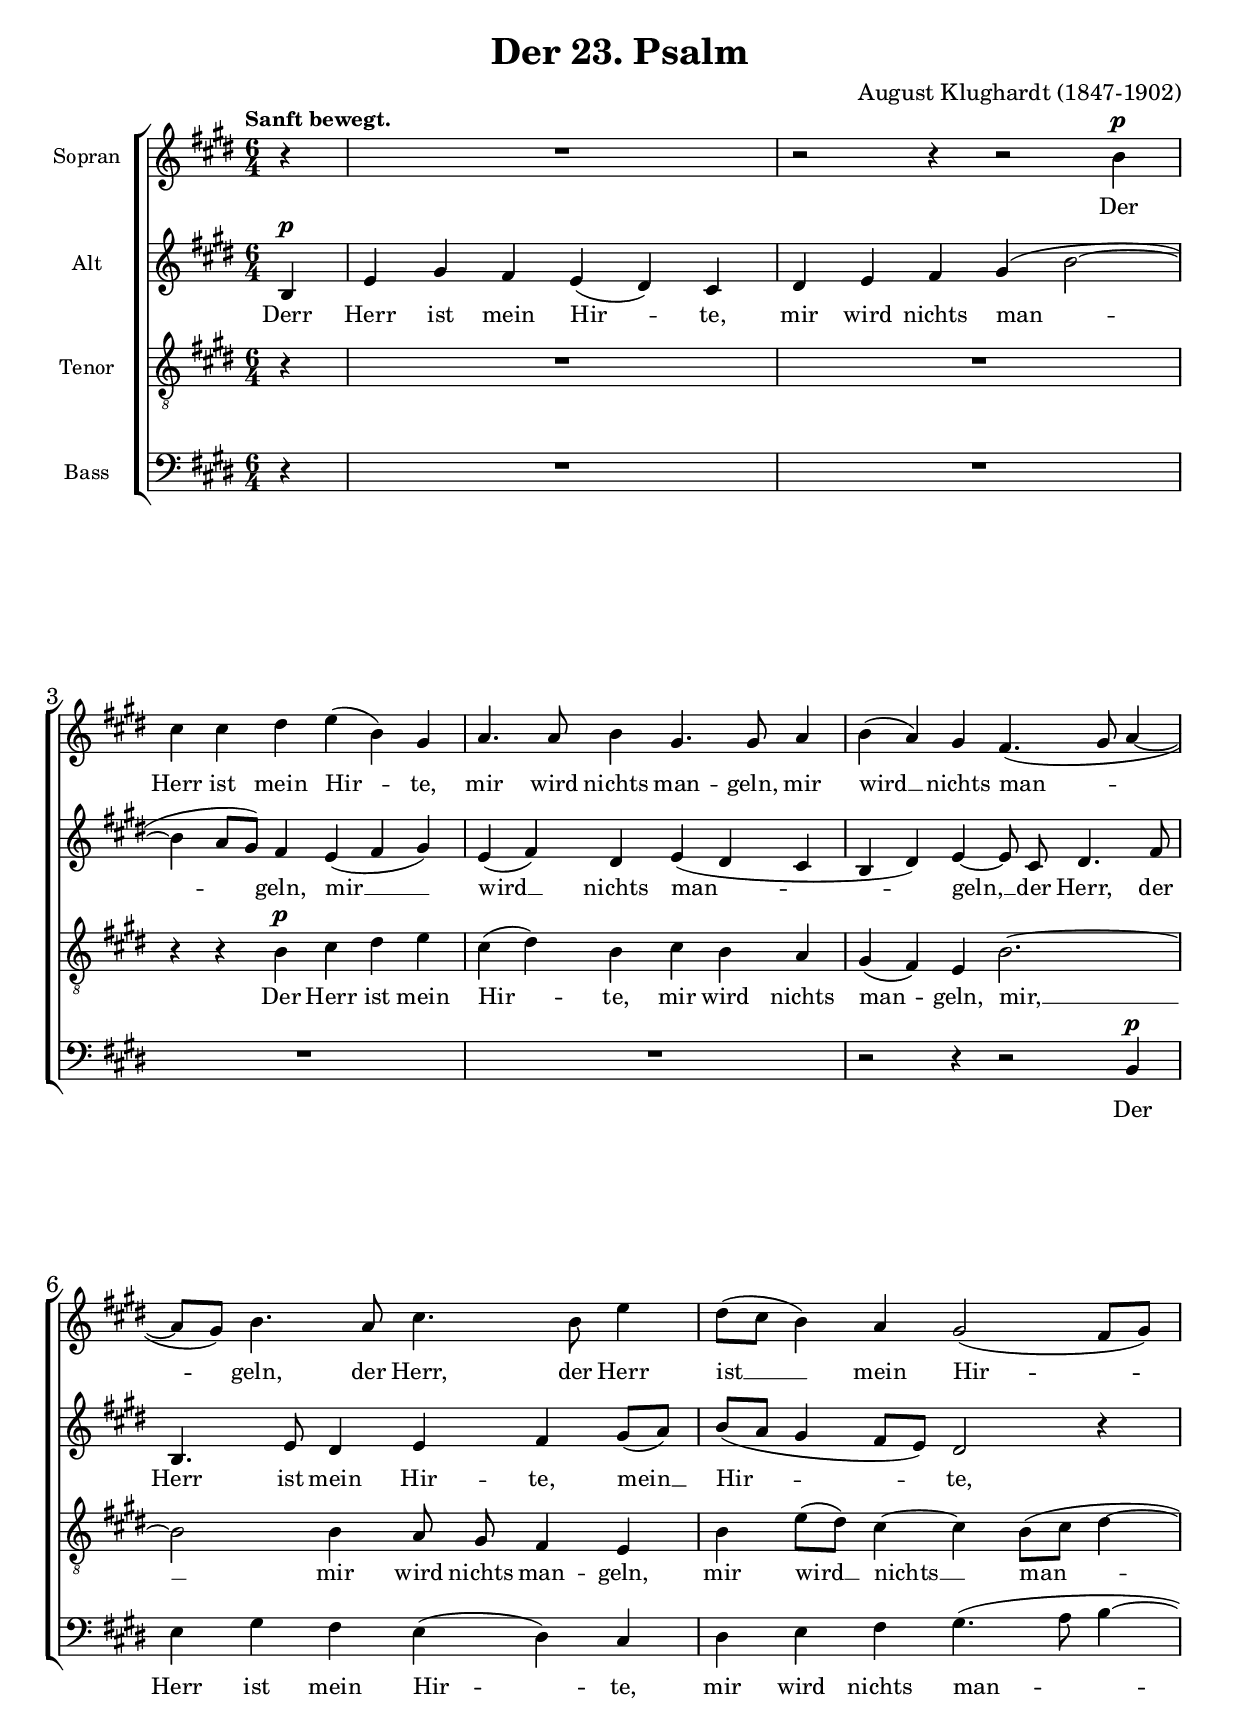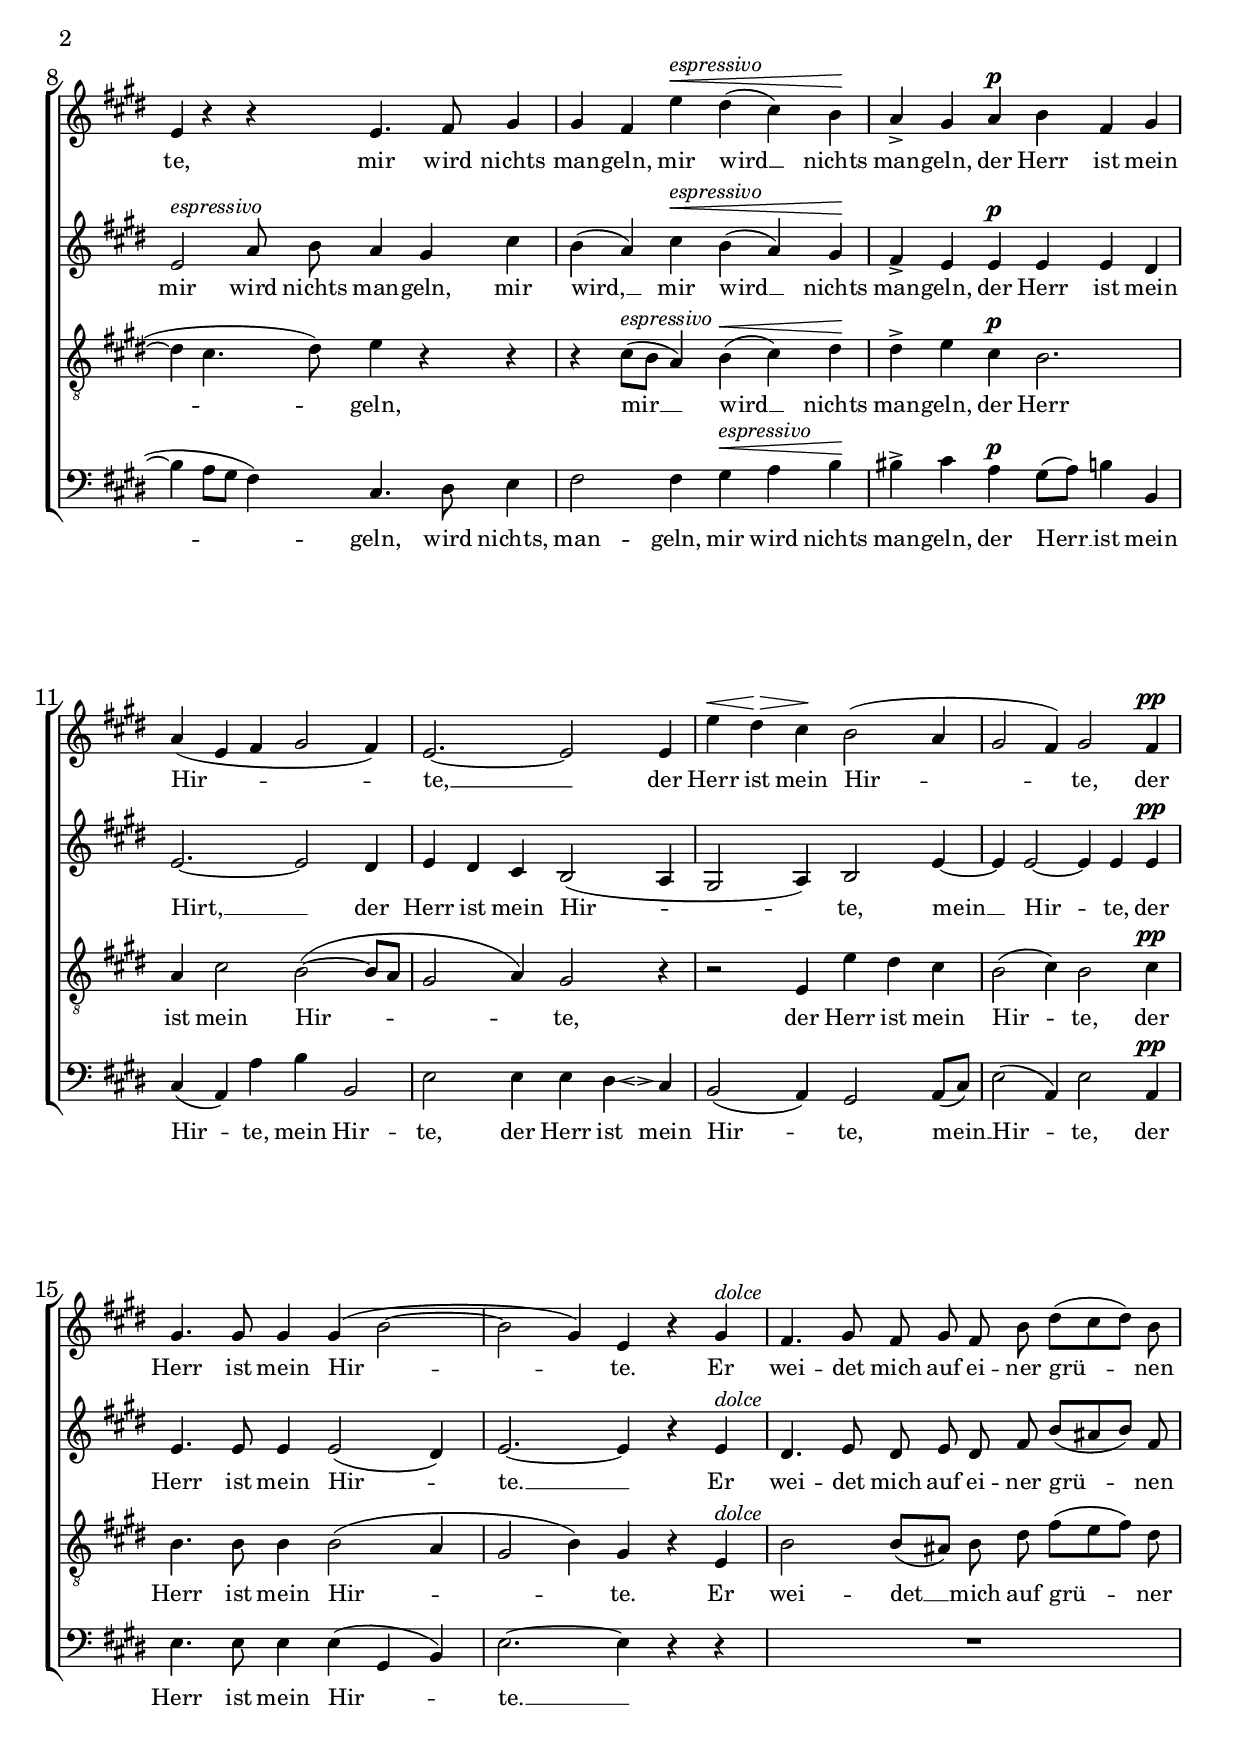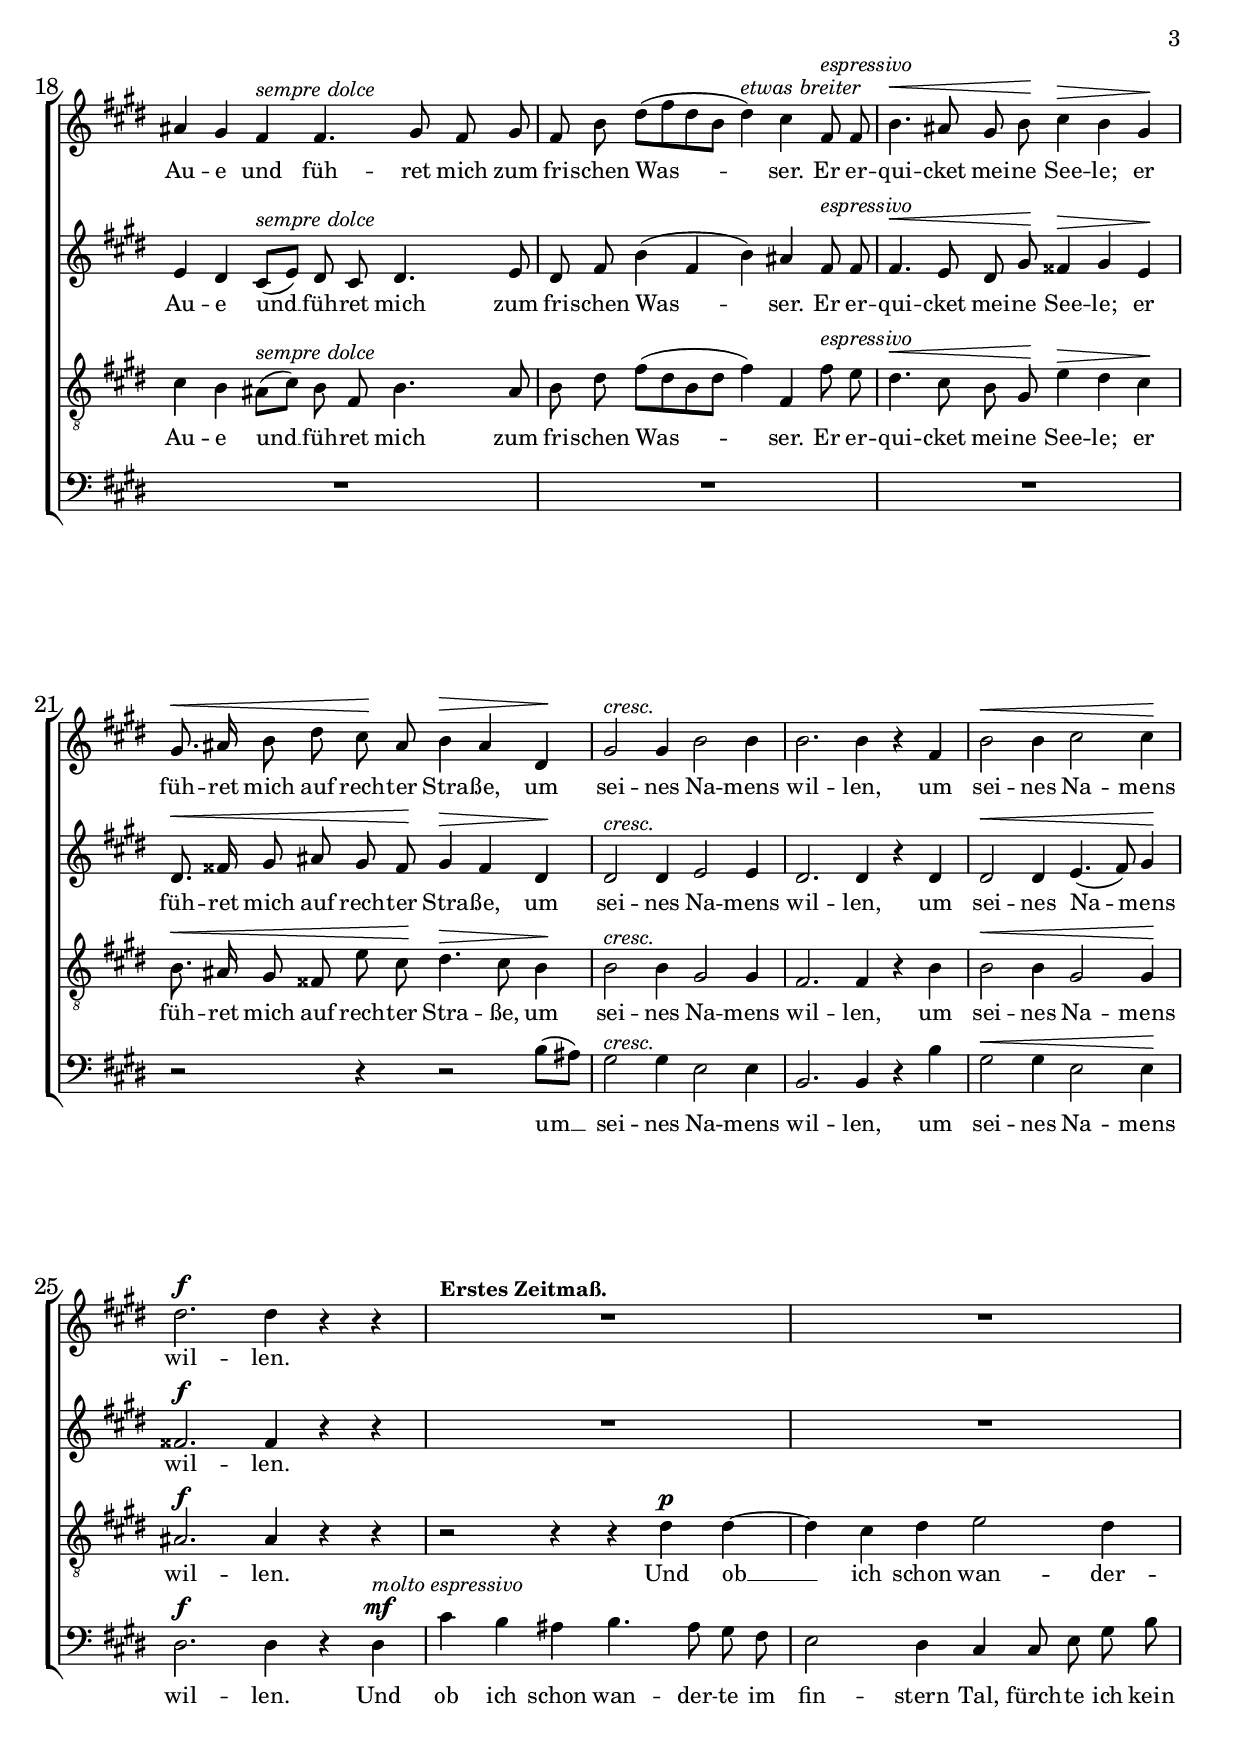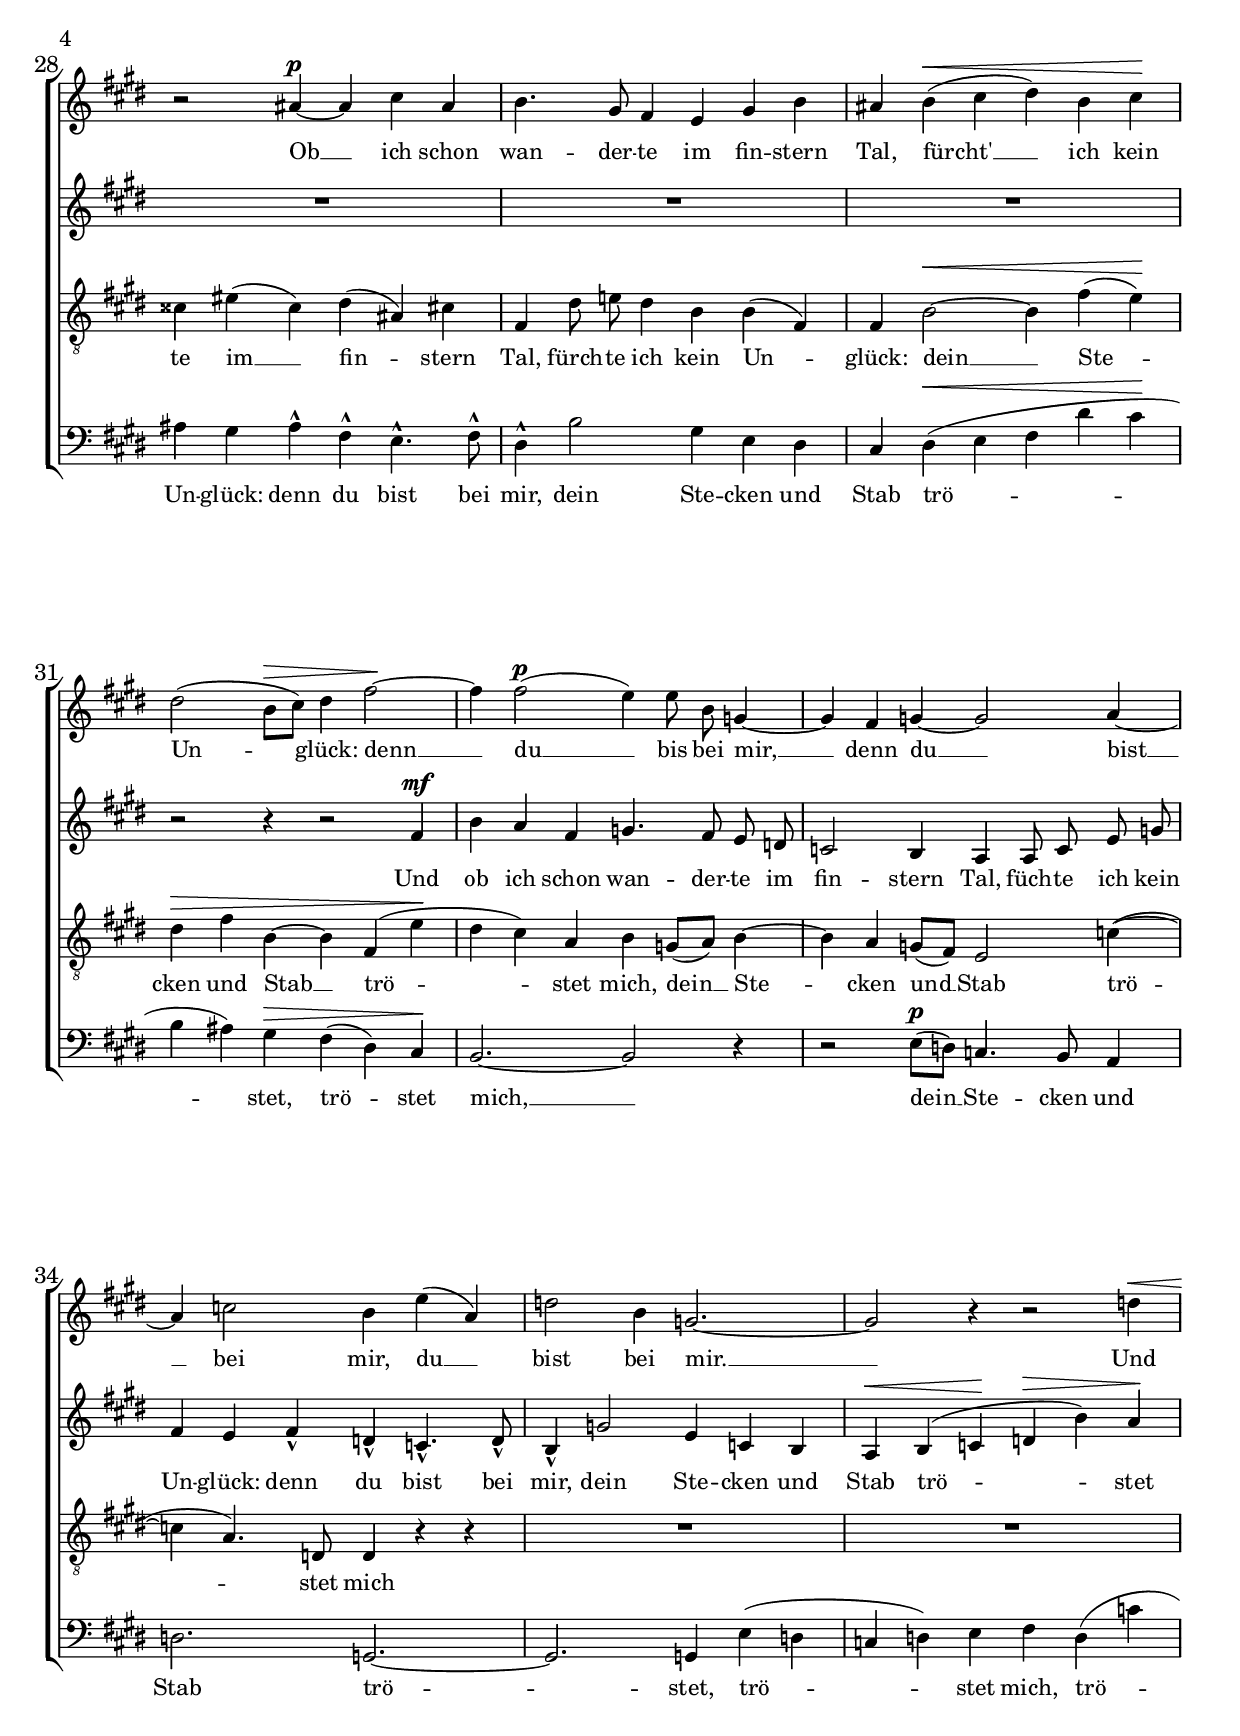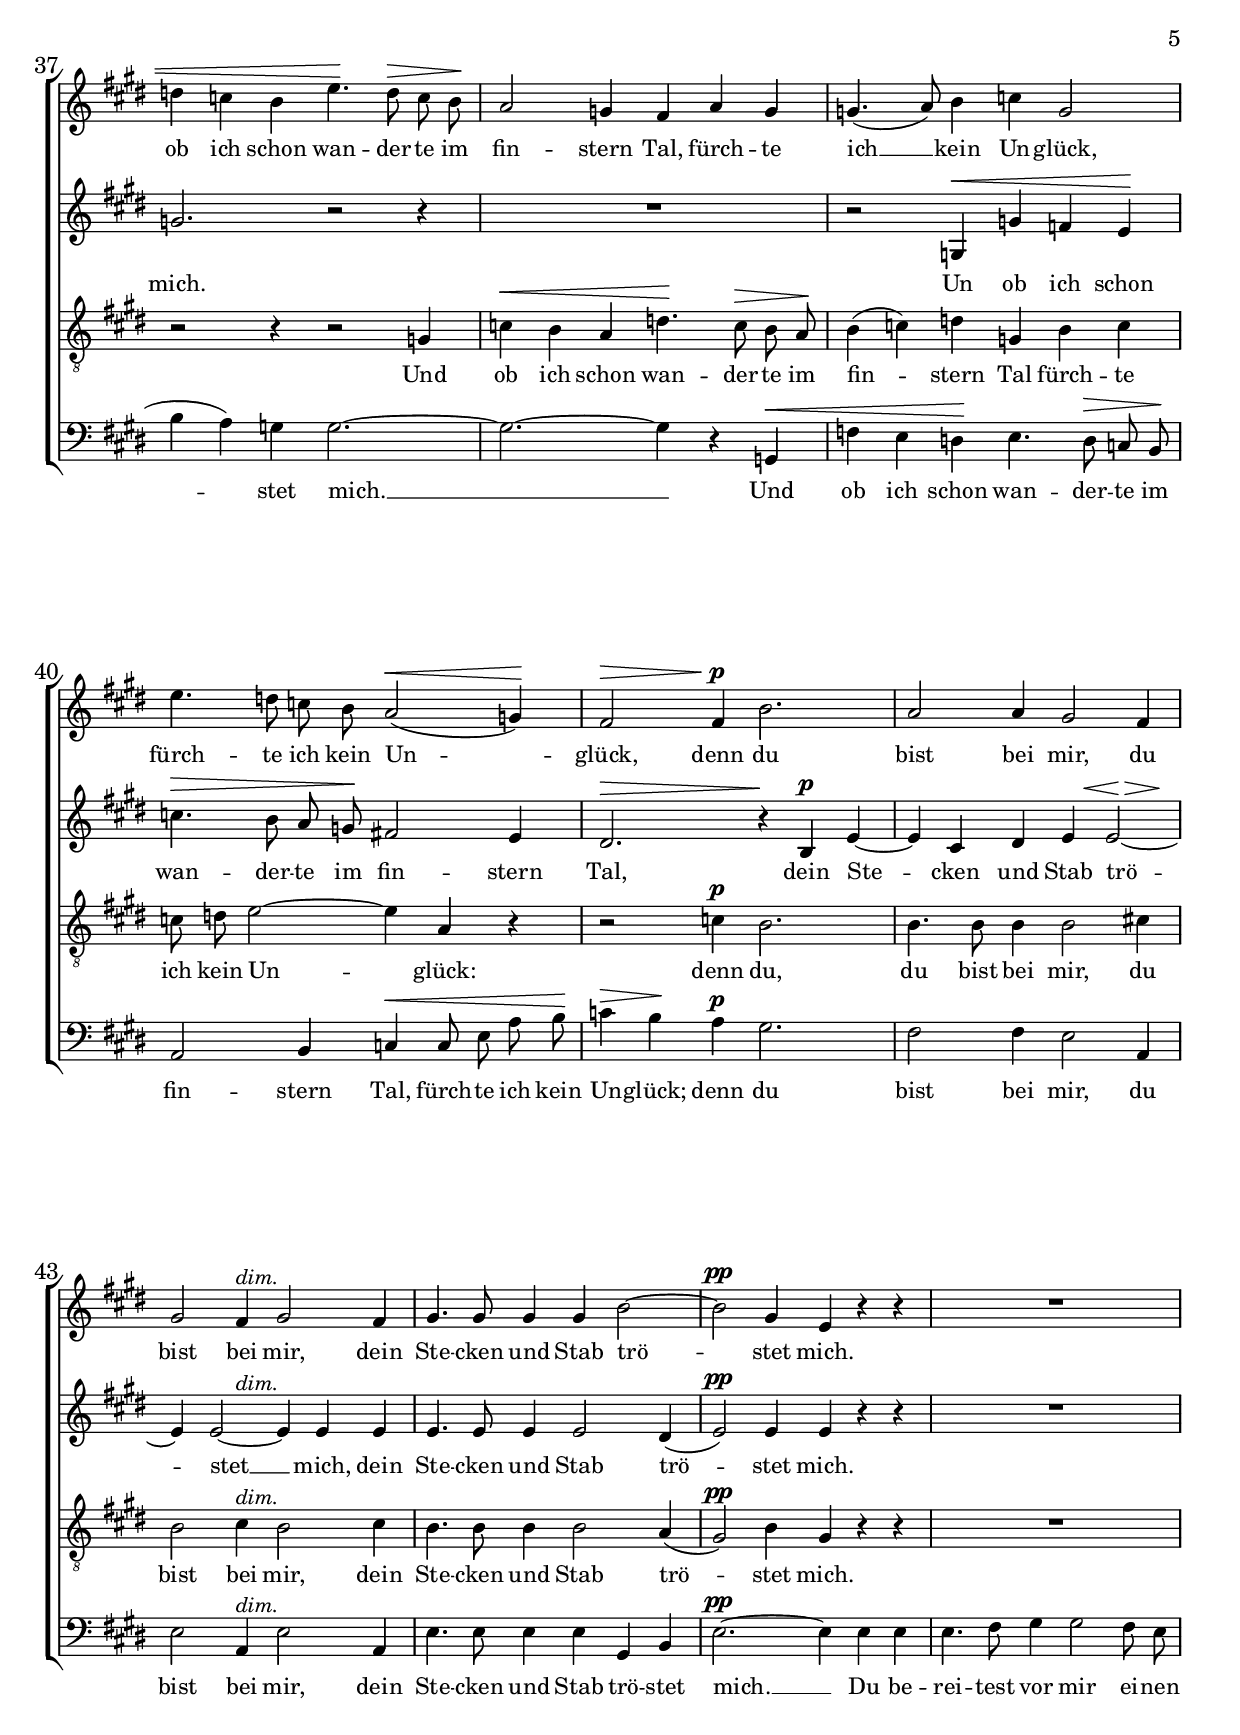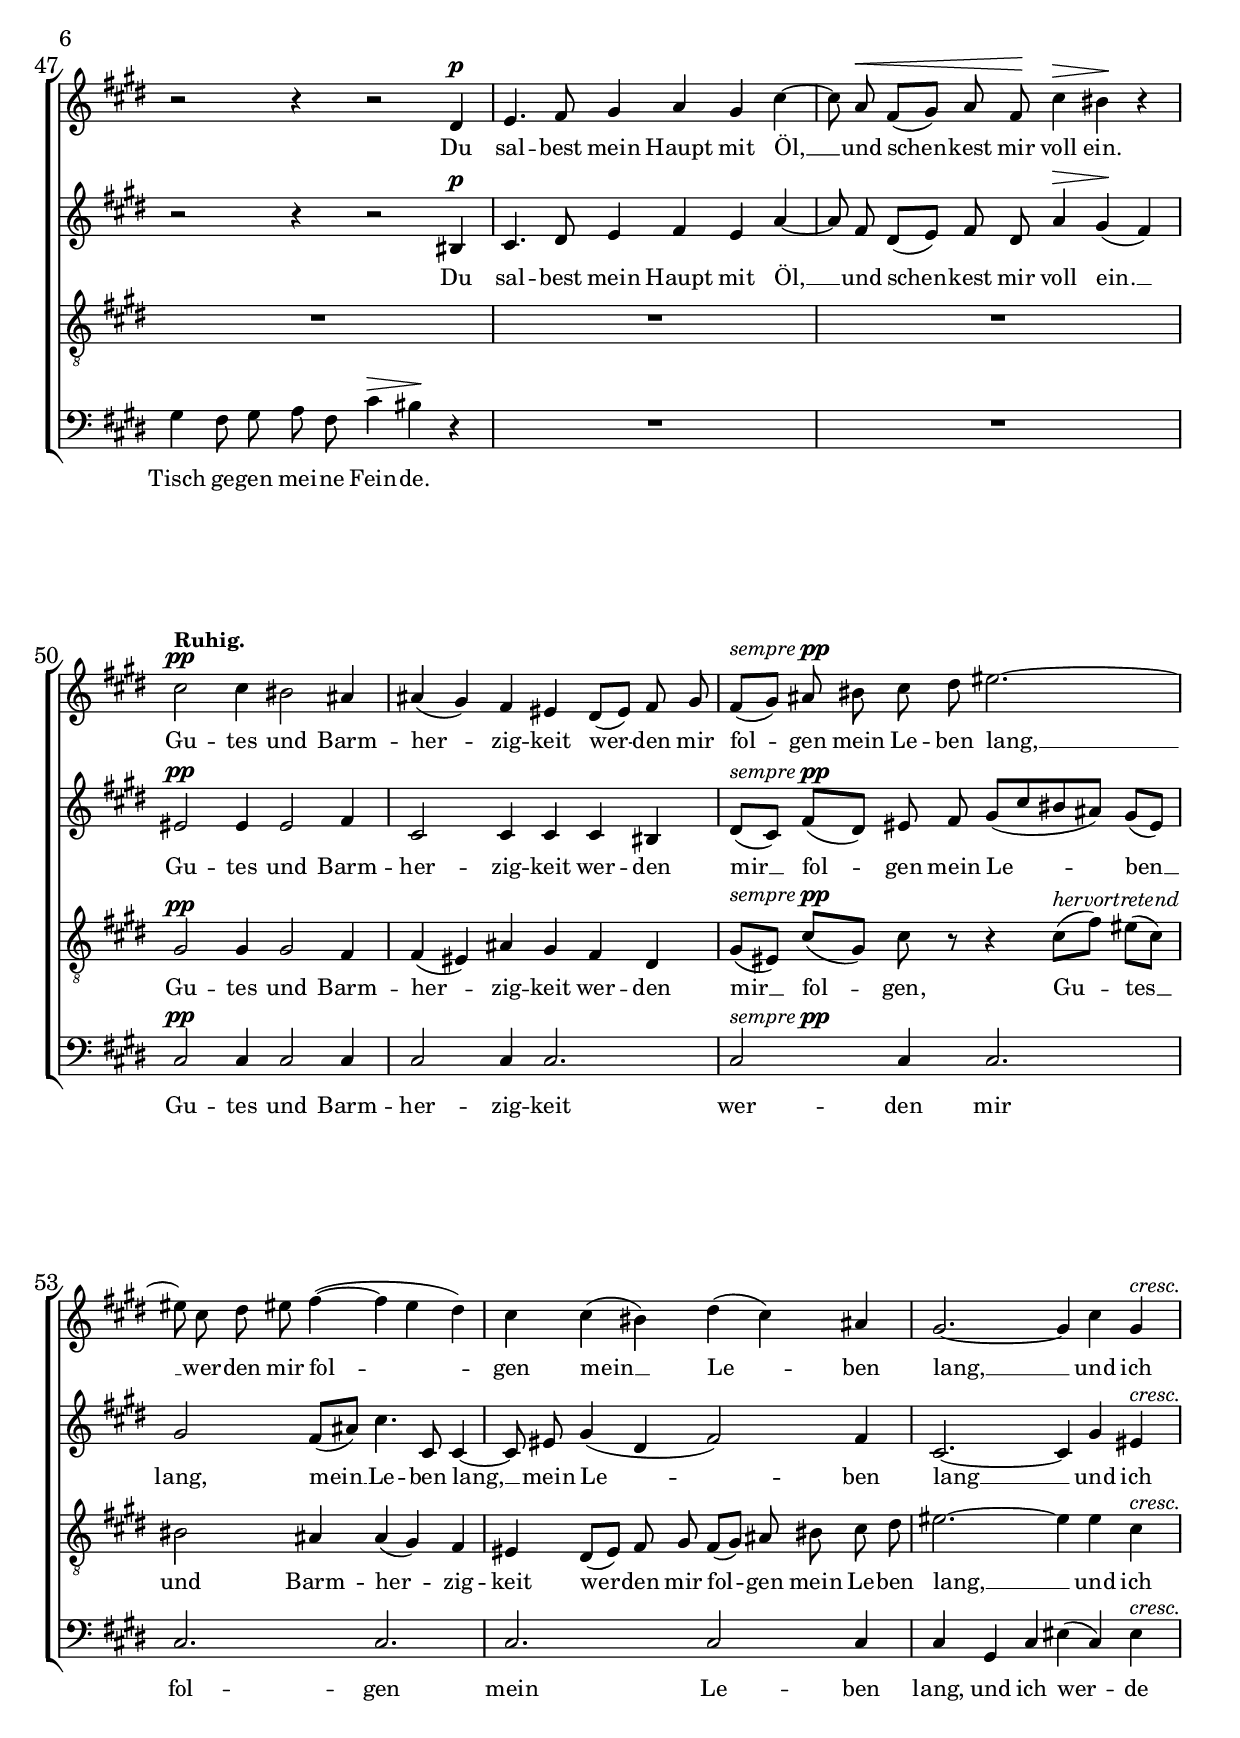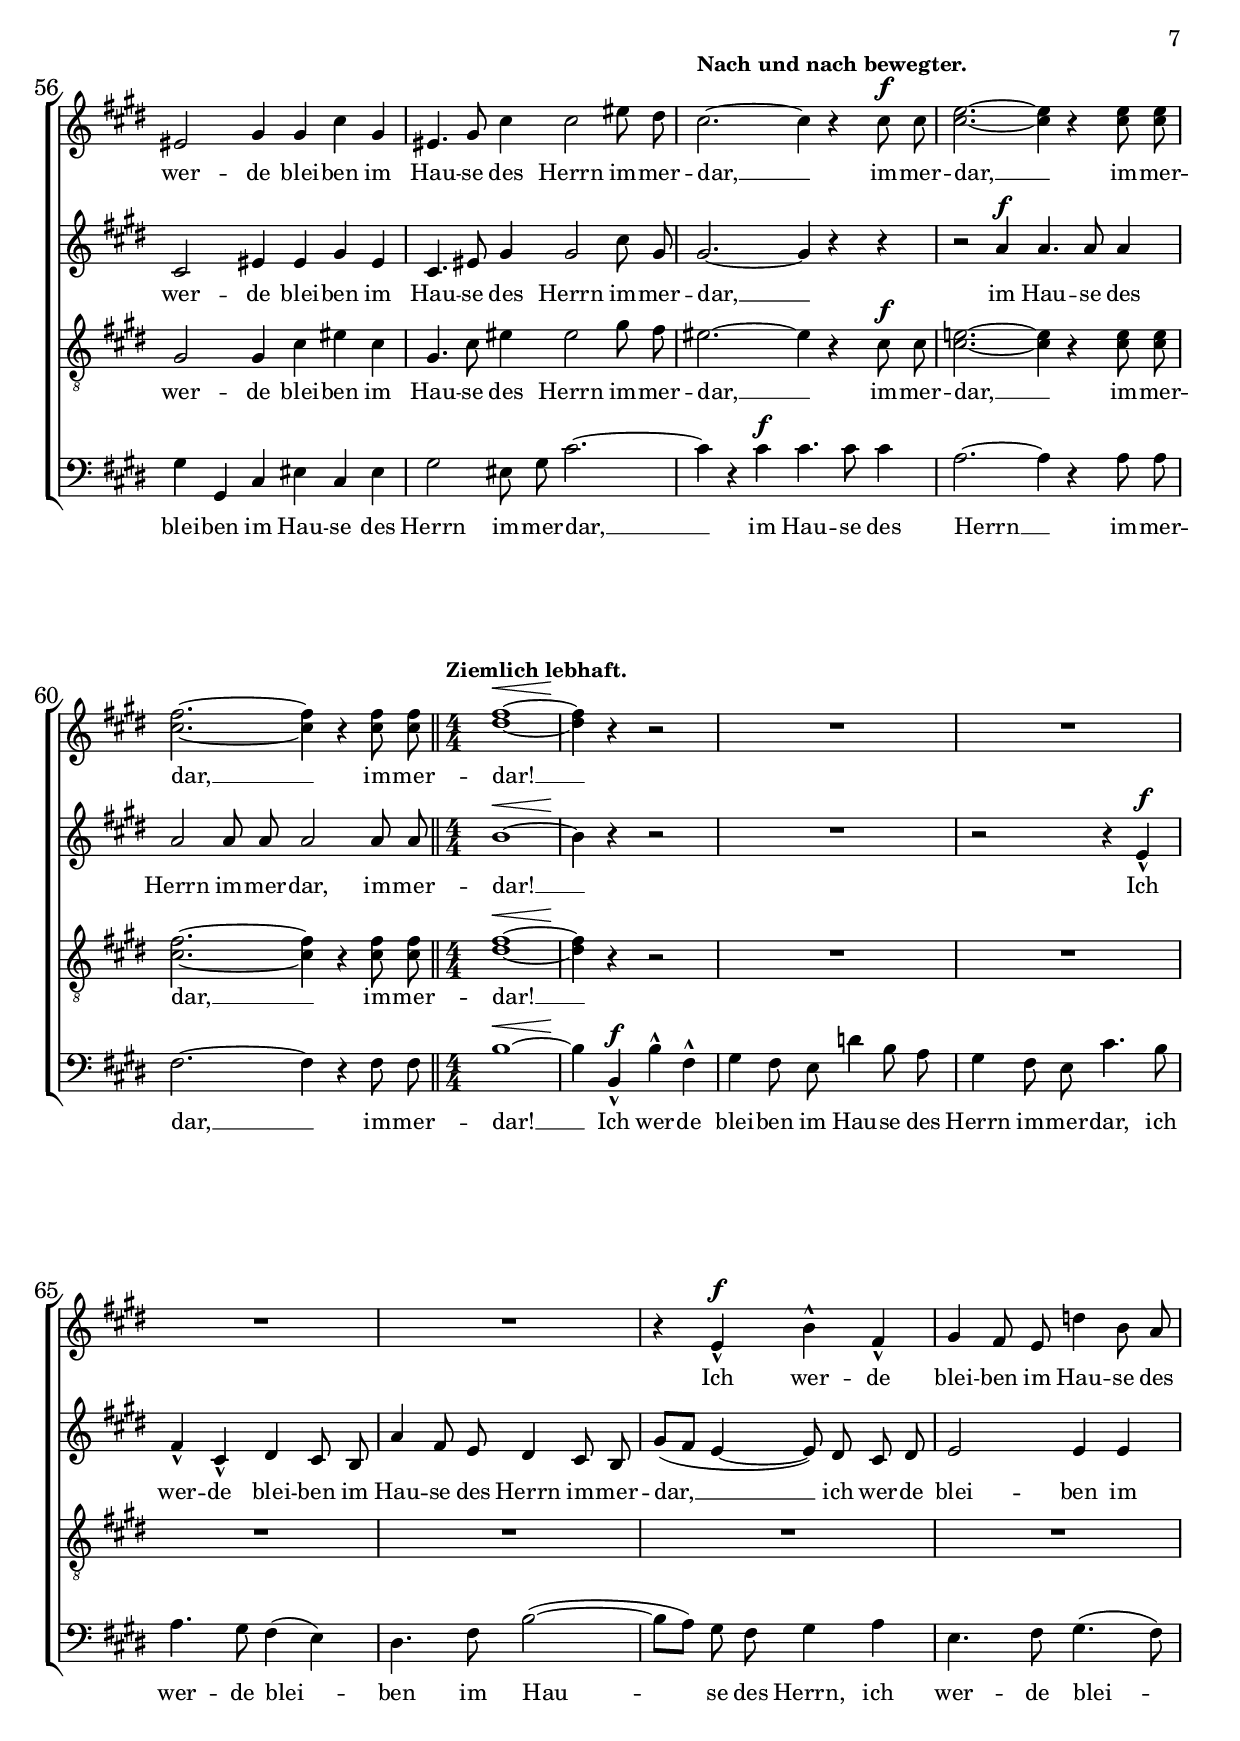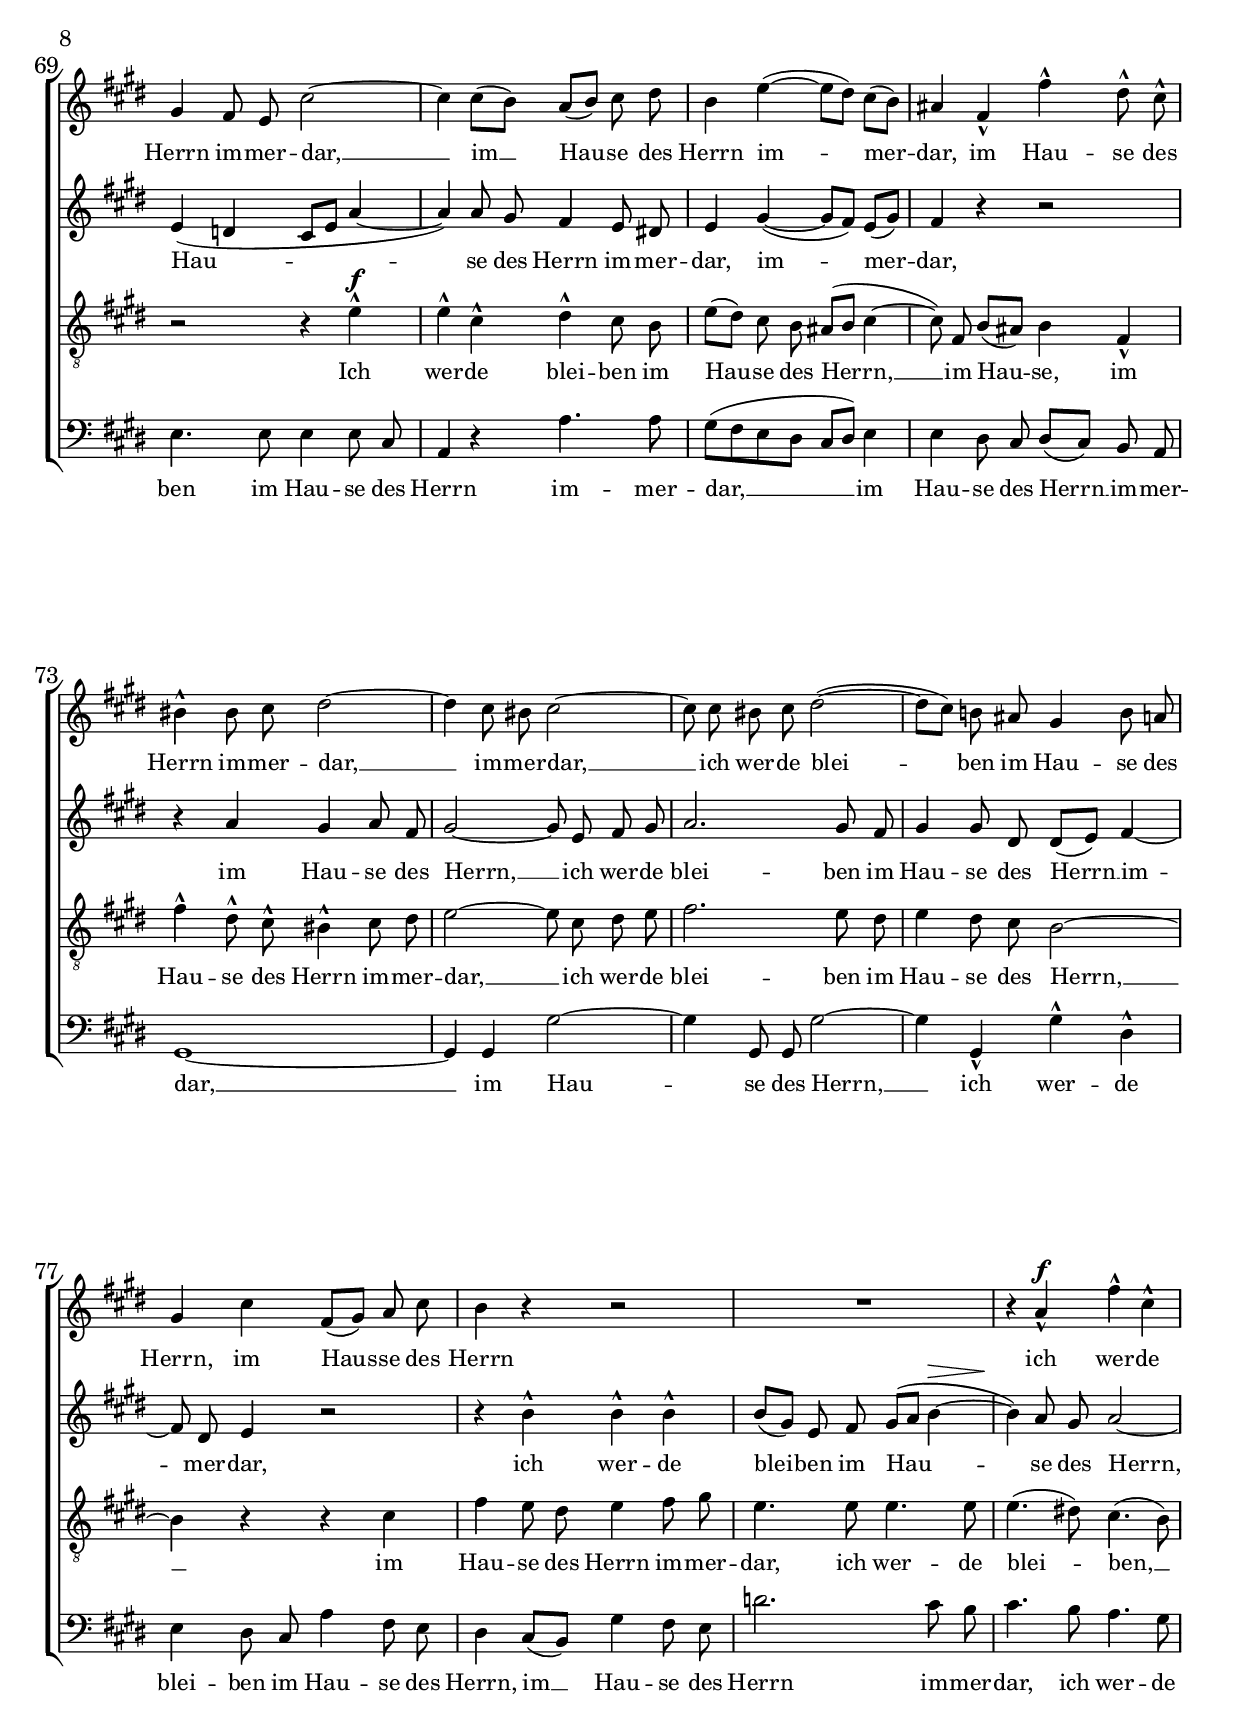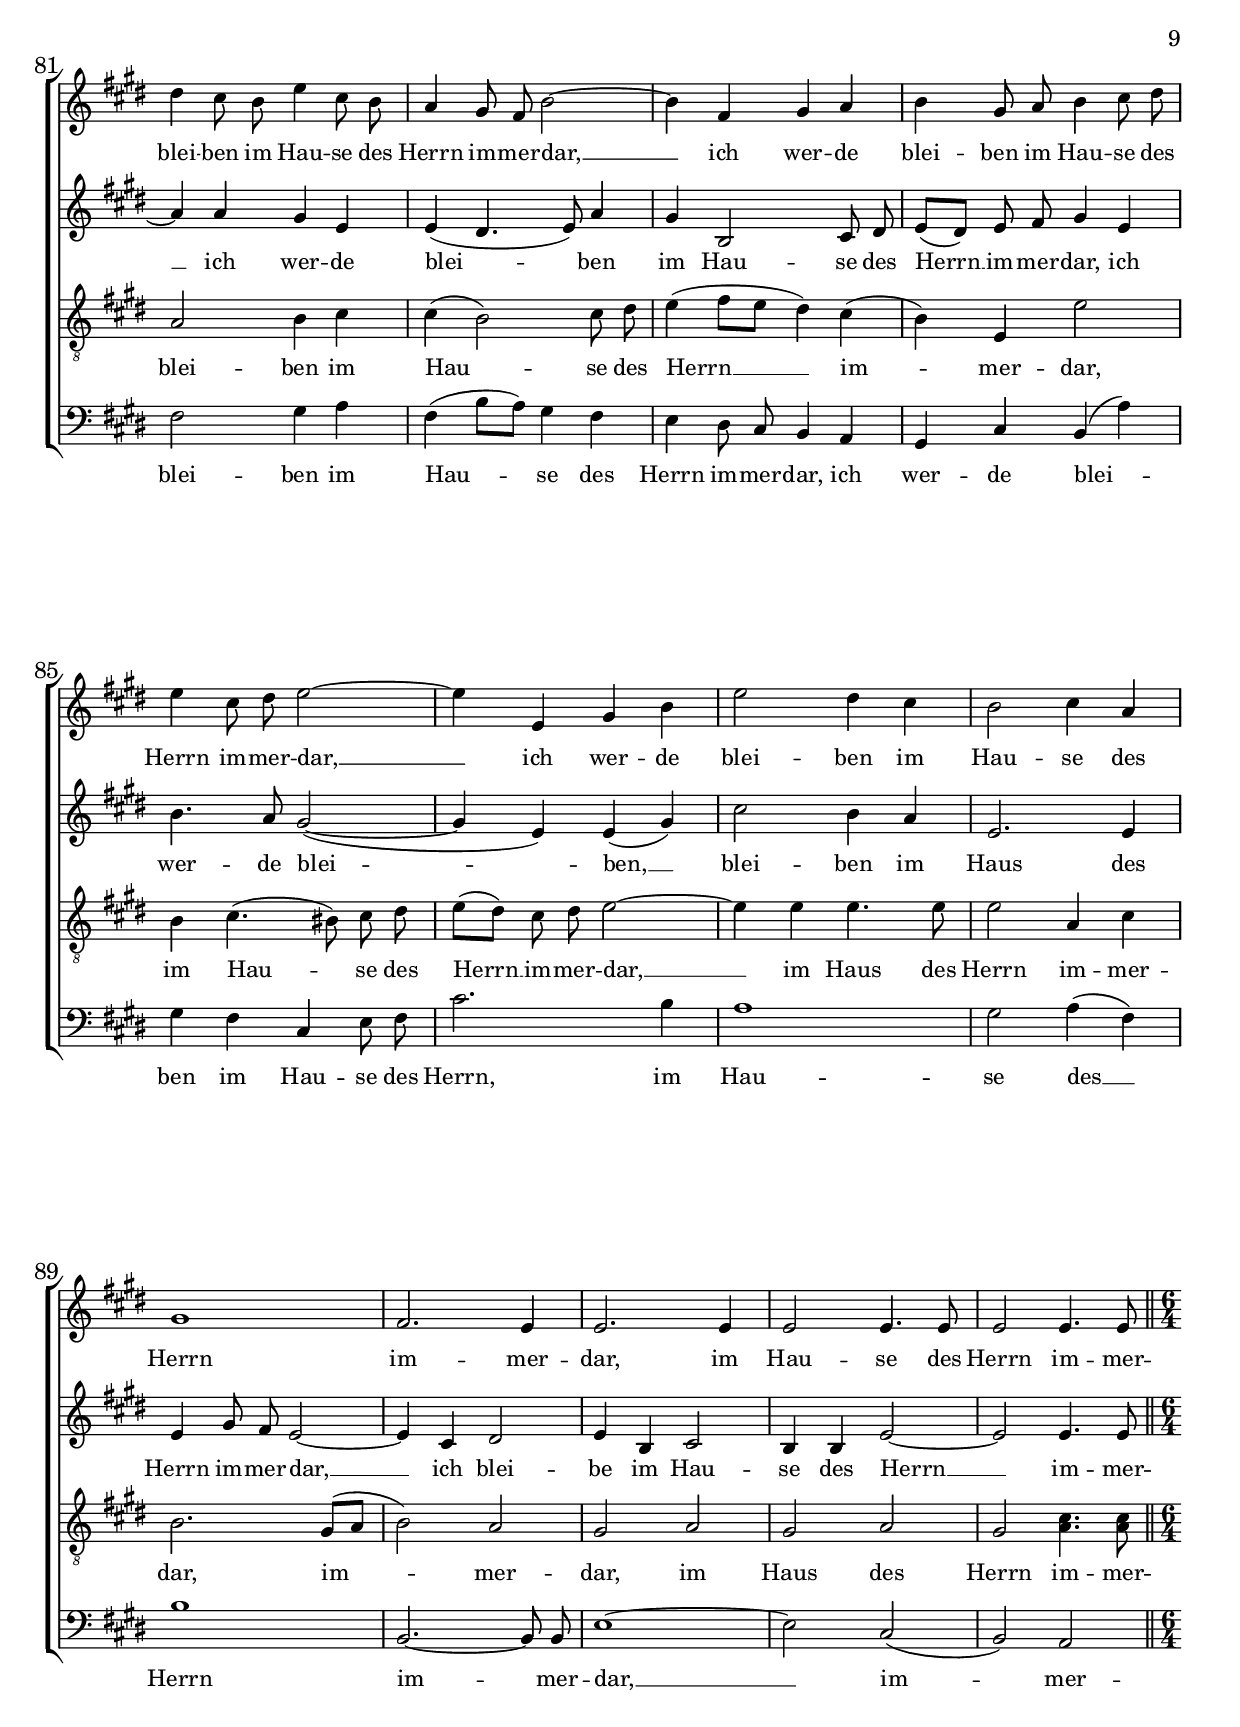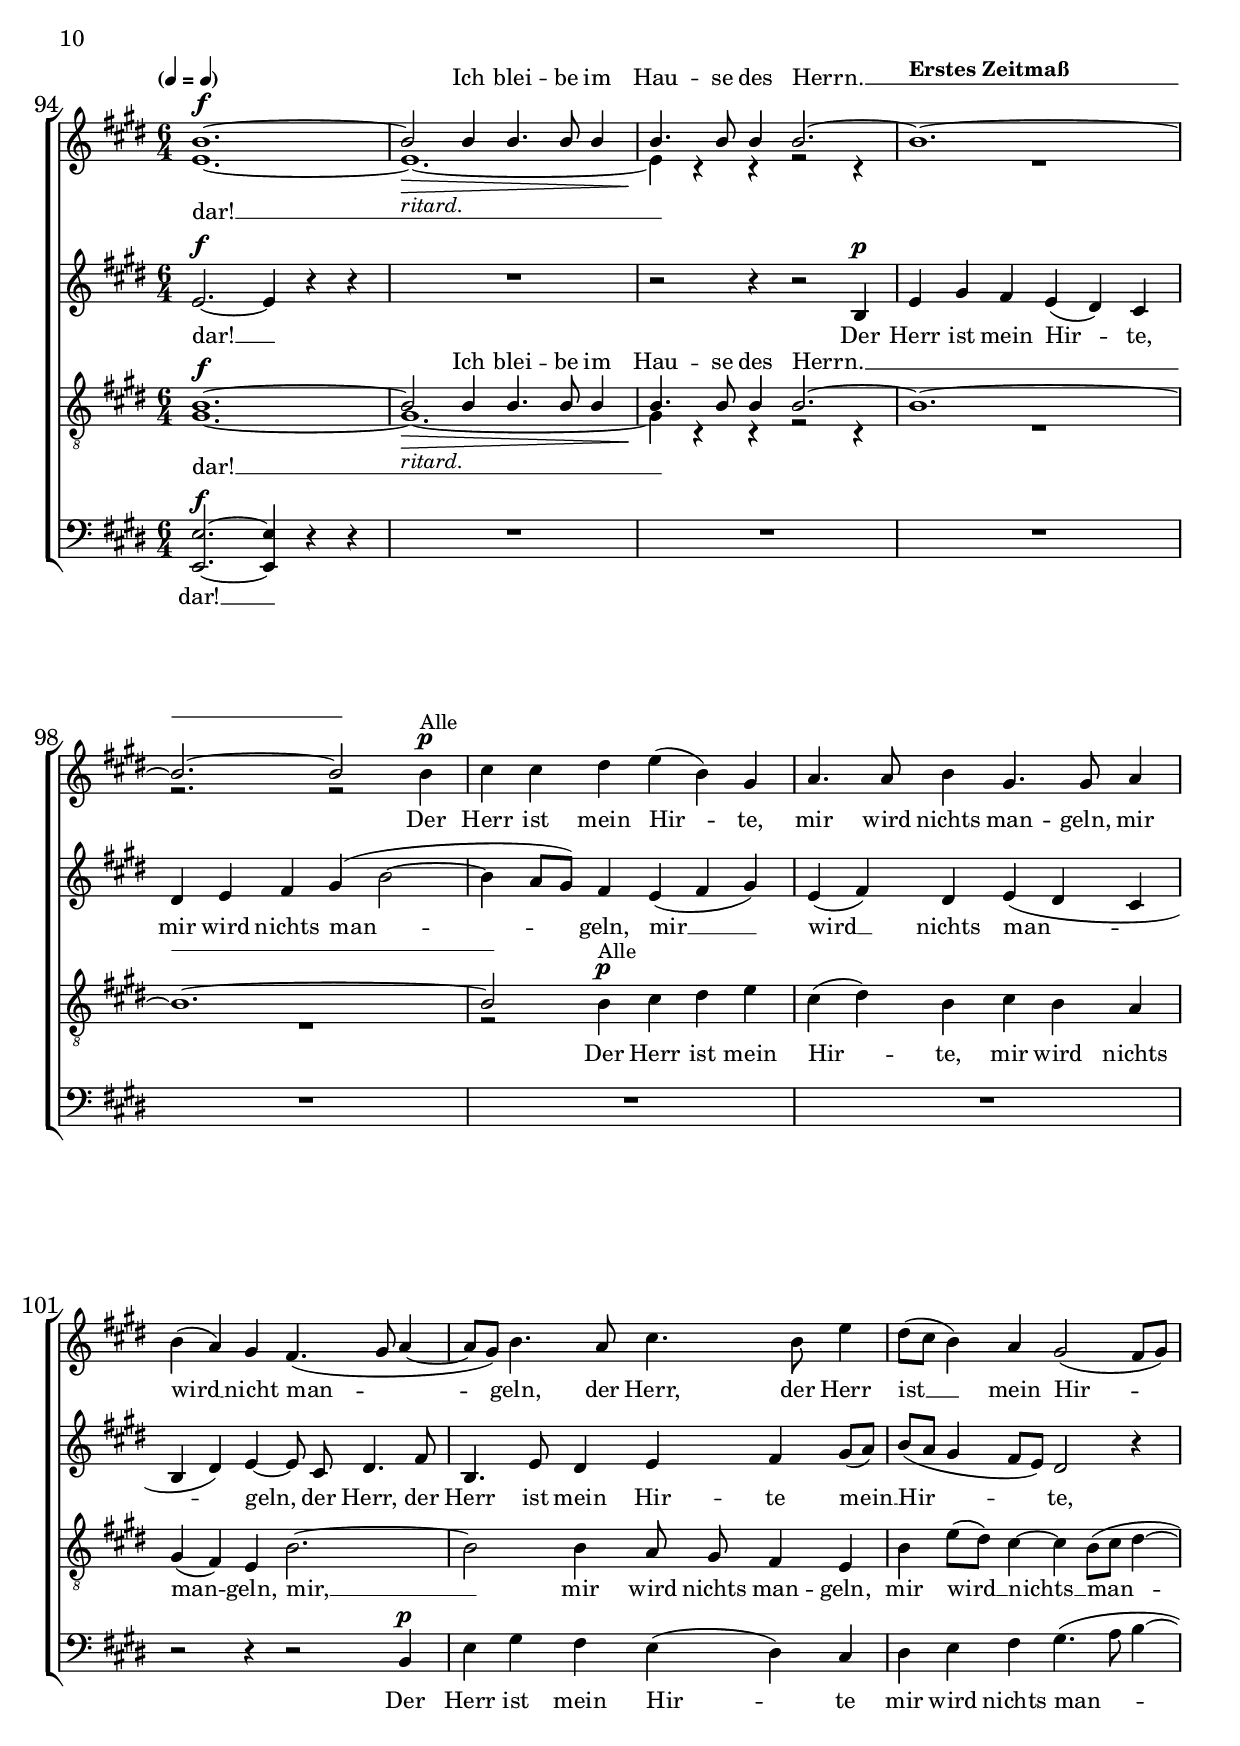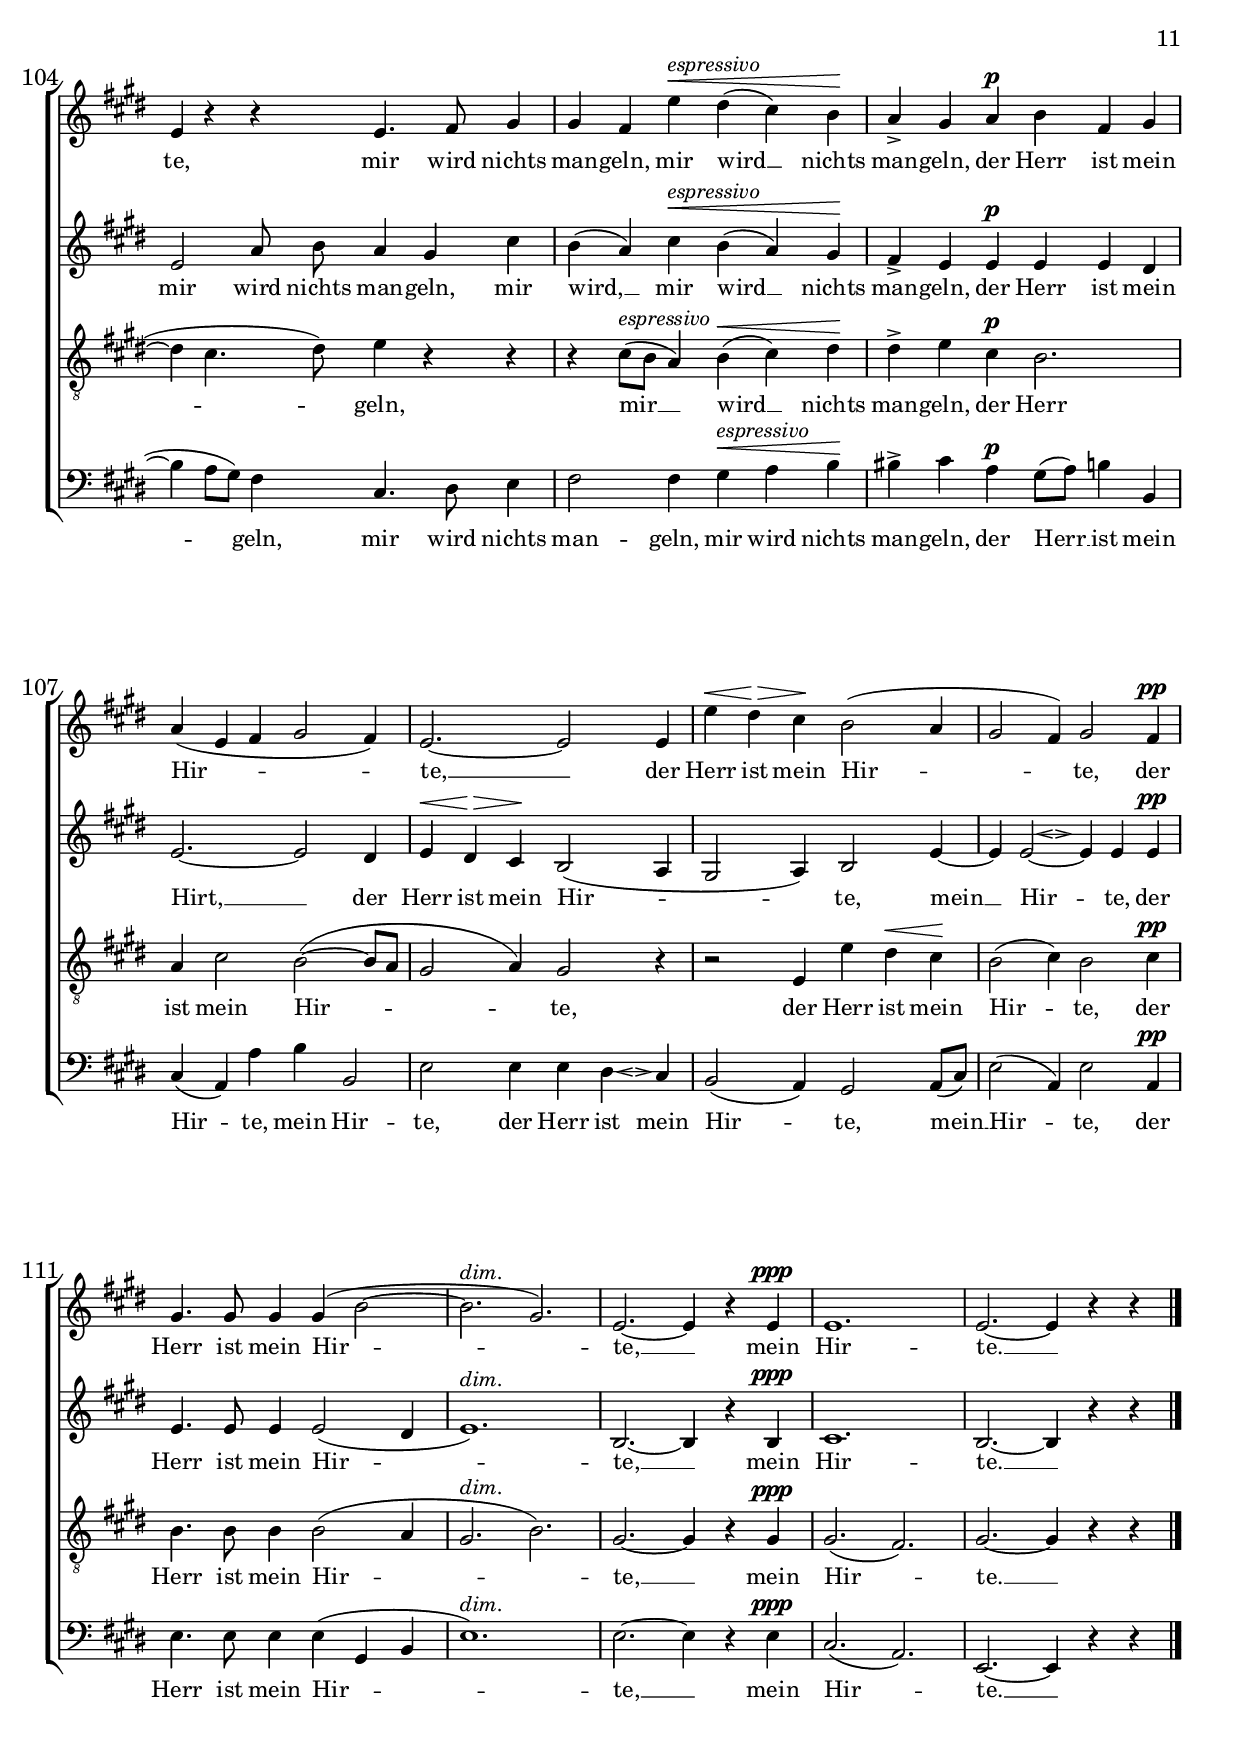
\version "2.22.0"


\header {
  title = "Der 23. Psalm"
  composer = "August Klughardt (1847-1902)"
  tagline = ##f
}

\paper {
  #(set-paper-size "a4")
}

\layout {
  #(layout-set-staff-size 18)
  \override Score.BarNumber.font-size = #1
}

\version "2.22.0"

global = {
  \key e \major
  \time 6/4
  \dynamicUp 
  \autoBeamOff
  \numericTimeSignature
}

nSopran = \relative c'' {
  \global
  \tempo "Sanft bewegt."
  \partial 4 r4 | R1. | r2 r4 r2 b4\p |
  cis cis dis e( b) gis | a4. a8 b4 gis4. gis8 a4 | b( a) gis fis4.( gis8 a4~ |
  a8[ gis]) b4. a8 cis4. b8 e4 | dis8([ cis] b4) a gis2( fis8[ gis]) | e4 r r e4. fis8 gis4 |
  
  gis fis e'\<^\markup{\italic espressivo} dis( cis) b\! | a-> gis a\p b fis gis | a( e fis gis2 fis4) |
  e2.~ e2 e4 | e'\< dis\!\> cis\! b2( a4 | gis2 fis4) gis2 fis4\pp | gis4. gis8 gis4 gis( b2~ |
  b2 gis4) e r gis^\markup{\italic dolce} | fis4. gis8 fis gis fis b dis([ cis dis]) b | ais4 gis fis^\markup{\italic {sempre dolce}} fis4. gis8 fis gis |
  fis b dis([ fis dis b] dis4^\markup{\italic {etwas breiter}}) cis fis,8^\markup{\italic espressivo} fis | b4.\< ais8 gis b\! cis4\> b gis\! |

  gis8.\< ais16 b8 dis cis\! ais b4\> ais dis,\! | gis2^\markup{\italic cresc.} gis4 b2 b4 | b2. b4 r fis |
  b2\< b4 cis2 cis4\! | dis2.\f dis4 r r\tempo "Erstes Zeitmaß." | R1. | 
  R1. | r2 ais4~\p ais cis ais |
  b4. gis8 fis4 e gis b | ais b\<( cis dis) b cis\! | dis2( b8\>[ cis]) dis4 fis2~\! |
  
  fis4 fis2\p( e4) e8 b g4~ | g fis g~ g2 a4~ | 
  a c2 b4 e( a,) | d2 b4 g2.~ | g2 r4 r2 d'4\< |
  d c b e4.\! d8\> c b\! | a2 g4 fis a g |
  g4.( a8) b4 c g2 | e'4. d8 c b a2\<( g4\!) |
  
  fis2\> fis4\!\p b2. | a2 a4 gis2 fis4 | gis2 fis4^\markup{\italic dim.} gis2 fis4 |
  gis4. gis8 gis4 gis b2~ | b\pp gis4 e r r | R1. |
  r2 r4 r2 dis4\p | e4. fis8 gis4 a gis cis~ | cis8 a\< fis([ gis]) a fis\! cis'4\> bis\! r |
  \tempo "Ruhig." cis2\pp cis4 bis2 ais4 | ais( gis) fis eis dis8([ eis]) fis gis | fis^\markup{\italic sempre \dynamic pp}([ gis]) ais bis cis dis eis2.~ | 
  
  eis8 cis dis eis fis4~( fis eis dis) | cis cis( bis) dis( cis) ais |
  gis2.~ gis4 cis gis^\markup{\italic cresc.} | eis2 gis4 gis cis gis | eis4. gis8 cis4 cis2 eis8 dis |
  \tempo "Nach und nach bewegter." cis2.~ cis4 r cis8\f cis | <cis e>2.~ <cis e>4 r <cis e>8 <cis e> | <cis fis>2.~ <cis fis>4 r <cis fis>8 <cis fis> \bar "||" \time 4/4
  \tempo "Ziemlich lebhaft." <dis fis>1~\< | <dis fis>4\! r r2 | R1 | R1 |
  
  R1 | R1 | r4 e,-^\f b'-^ fis-^ |
  gis fis8 e d'4 b8 a| gis4 fis8 e cis'2~ | cis4 cis8([ b]) a([ b]) cis dis |
  b4 e~( e8[ dis]) cis([ b]) | ais4 fis-^ fis'-^ dis8-^ cis-^ | bis4-^ bis8 cis dis2~ |
  dis4 cis8 bis cis2~ | cis8 cis bis cis dis2~( | dis8[ cis]) b ais gis4 b8 a |
  
  gis4 cis fis,8([ gis]) a cis | b4 r r2 | R1 |
  r4 a-^\f fis'-^ cis-^ | dis cis8 b e4 cis8 b | a4 gis8 fis b2~ |
  b4 fis gis a | b gis8 a b4 cis8 dis | e4 cis8 dis e2~ |
  e4 e, gis b | e2 dis4 cis | b2 cis4 a | gis1 |
  
  
  fis2. e4 | e2. e4 | e2 e4. e8 | e2 e4. e8 | \bar "||" \time 6/4 \tempo \markup {
    \concat {
      (
      \smaller \general-align #Y #DOWN \note {4} #UP
      " = "
      \smaller \general-align #Y #DOWN \note {4} #UP
      )
    }
  }
  << 
    {\voiceTwo e1.~ | \dynamicDown e~\>_\markup{\italic ritard.} | e4\! r r r2 r4 | R1. | r2. r2}
    \new Voice = "s1" {\voiceOne \dynamicUp b'1.~\f | b2 b4 b4. b8 b4 | b4. b8 b4 b2.~ | \tempo "Erstes Zeitmaß" b1.~ | b2.~ b2} 
  >>
  \oneVoice \dynamicUp b4\p^"Alle" | cis cis dis e( b) gis |
  a4. a8 b4 gis4. gis8 a4 | b( a) gis fis4.( gis8 a4~ | a8[ gis]) b4. a8 cis4. b8 e4 |
  
  dis8([ cis] b4) a gis2( fis8[ gis]) | e4 r r e4. fis8 gis4 |
  gis fis e'\<^\markup{\italic espressivo} dis( cis) b\! | a-> gis a\p b fis gis | a( e fis gis2 fis4) |
  e2.~ e2 e4 | e'\< dis\!\> cis\! b2( a4 | gis2 fis4) gis2 fis4\pp |
  gis4. gis8 gis4 gis( b2~ | b2.^\markup{\italic dim.} gis) | e~ e4 r e\ppp | e1. | e2.~e4 r r \bar "|."
  
}

nAlt = \relative c' {
  \global
  \partial 4 b4\p | e gis fis e( dis) cis | dis e fis gis( b2~ |
  b4 a8[ gis]) fis4 e( fis gis) | e( fis) dis e( dis cis | b dis) e~ e8 cis dis4. fis8 |
  b,4.e8 dis4 e fis gis8([ a]) | b([ a] gis4 fis8[ e]) dis2 r4 | e2^\markup{\italic espressivo} a8 b a4 gis cis |
  
  b( a) cis\<^\markup{\italic espressivo} b( a) gis\! | fis-> e e\p e e dis | e2.~ e2 dis4 |
  e dis cis b2( a4 | gis2 a4) b2 e4~ | e e2~e4 e e\pp | e4. e8 e4 e2( dis4) |
  e2.~ e4 r e^\markup{\italic dolce} | dis4. e8 dis e dis fis b([ ais b]) fis | e4 dis cis8^\markup{\italic {sempre dolce}}([ e]) dis cis dis4. e8 |
  dis8 fis b4( fis b) ais fis8^\markup{\italic espressivo} fis | fis4.\< e8 dis gis\! fisis4\> gis e\! | 
  
  dis8.\< fisis16 gis8 ais gis fisis\! gis4\> fisis dis\! | dis2^\markup{\italic cresc.} dis4 e2 e4 | dis2. dis4 r dis |
  dis2\< dis4 e4.( fis8) gis4\! | fisis2.\f fisis4 r r | R1. |
  R1. | R1. |
  R1. | R1. | r2 r4 r2 fis4\mf |
  
  b a fis g4. fis8 e d | c2 b4 a a8 c e g | 
  fis4 e fis-^ d-^ c4.-^ d8-^ | b4-^ g'2 e4 c b | a\< b( c\! d\> b') a\! | 
  g2. r2 r4 | R1. |
  r2 g,4\< g' f e\! | c'4.\> b8 a g\! fis2 e4 |
  
  dis2.\> r4\! b4\p e~ | e cis dis << e {s8 s\< } >> << e2~ { s8 s\> s s\!} >> | e4 << e2~ { s4 s^\markup{\italic dim.}} >> e4 e e |
  e4. e8 e4 e2 dis4( | e2\pp) e4 e r r | R1. |
  r2 r4 r2 bis4\p | cis4. dis8 e4 fis e a~ | a8 fis dis([ e]) fis dis a'4\> gis\!( fis) |
  eis2\pp eis4 eis2 fis4 | cis2 cis4 cis cis bis | dis8^\markup{\italic sempre \dynamic pp}([ cis]) fis([ dis]) eis fis gis([ cis bis ais]) gis([ eis]) |
  
  gis2 fis8([ ais]) cis4. cis,8 cis4~ | cis8 eis gis4( dis fis2) fis4 |
  cis2.~ cis4 gis'eis^\markup{\italic cresc.} | cis2 eis4 eis gis eis | cis4. eis8 gis4 gis2 cis8 gis |
  gis2.~ gis4 r r | r2 a4\f a4. a8 a4 | a2 a8 a a2 a8 a \bar "||" 
  b1~\< | b4\! r4 r2 | R1 | r2 r4 e,4-^\f |
  
  fis-^ cis-^ dis cis8 b | a'4 fis8 e dis4 cis8 b | gis'([ fis] e4~ e8) dis cis dis |
  e2 e4 e | e( d cis8[ e] a4~ | a) a8 gis fis4 e8 dis |
  e4 gis~( gis8[ fis]) e([ gis]) | fis4 r r2 | r4 a gis a8 fis |
  gis2~ gis8 e fis gis | a2. gis8 fis | gis4 gis8 dis dis([ e]) fis4~ |
  
  fis8 dis e4 r2 | r4 b'-^ b-^ b-^ | b8([ gis]) e fis gis([ a] b4~\> |
  b\!) a8 gis a2~ | a4 a gis e | e( dis4. e8) a4 |
  gis b,2 cis8 dis | e([ dis]) e fis gis4 e | b'4. a8 gis2~( |
  gis4 e) e( gis) | cis2 b4 a | e2. e4 | e gis8 fis e2~ |
  
  e4 cis dis2 | e4 b cis2 | b4 b e2~ | e e4. e8 |
  e2.~\f e4 r r | R1. | r2 r4 r2 b4\p |
  e gis fis e( dis) cis | dis e fis gis( b2~ | b4 a8[ gis]) fis4 e( fis gis) |
  e( fis) dis e( dis cis | b dis) e~ e8 cis dis4. fis8 | b,4. e8 dis4 e fis gis8([ a]) |
  
  b([ a] gis4 fis8[ e]) dis2 r4 | e2 a8 b a4 gis cis |
  b( a) cis\<^\markup{\italic espressivo} b( a) gis\! | fis-> e e\p e e dis | e2.~ e2 dis4 |
  e\< dis\!\> cis\! b2( a4 | gis2 a4) b2 e4~ | e << {e2~} {s4 s4\espressivo}>> e4 e e\pp |
  e4. e8 e4 e2( dis4 | e1.^\markup{\italic dim.}) | b2.~ b4 r b\ppp | cis1. | b2.~ b4 r r 
}

nTenor = \relative c' {
  \global
  \partial 4 r4 | R1. | R1. |
  r4 r b\p cis dis e | cis( dis) b cis b a | gis( fis) e b'2.~ |
  b2 b4 a8 gis fis4 e | b' e8([ dis]) cis4~ cis b8([ cis] dis4~ | dis cis4. dis8) e4 r r |
  
  r cis8^\markup{\italic espressivo}([ b] a4) b\<( cis) dis\! | dis-> e cis\p b2. | a4 cis2 b2~( b8[ a] |
  gis2 a4) gis2 r4 | r2 e4 e'4 dis cis | b2( cis4) b2 cis4\pp | b4. b8 b4 b2( a4 |
  gis2 b4) gis r e^\markup{\italic dolce} | b'2 b8([ ais]) b dis fis([ e fis]) dis | cis4 b ais8^\markup{\italic {sempre dolce}}([ cis]) b fis b4. ais8 |
  b dis fis([ dis b dis] fis4) fis, fis'8^\markup{\italic espressivo} e | dis4.\< cis8 b gis\! e'4\> dis cis\! |
  
  b8.\< ais16 gis8 fisis e' cis\! dis4.\> cis8 b4\! | b2^\markup{\italic cresc.} b4 gis2 gis4 | fis2. fis4 r b |
  b2\< b4 gis2 gis4\! | ais2.\f ais4 r r | r2 r4 r dis\p dis~ |
  dis cis dis e2 dis4 | cisis eis( cisis) dis( ais) cis! |
  fis, dis'8 e dis4 b b( fis) | fis b2~\< b4 fis'4( e\!) | dis\> fis b,~ b fis( e'\!
  
  dis cis) a b g8([ a]) b4~ | b a g8([ fis]) e2 c'4~( |
  c a4.) d,8 d4 r r | R1. | R1. |
  r2 r4 r2 g4 | c\< b a d4.\! c8\> b a\! |
  b4( c) d g, b c | c8 d e2~ e4 a, r |
  
  r2 c4\p b2. | b4. b8 b4 b2 cis4 | b2 cis4^\markup{\italic dim.} b2 cis4 |
  b4. b8 b4 b2 a4( | gis2\pp) b4 gis r r | R1. |
  R1. | R1. | R1. |
  gis2\pp gis4 gis2 fis4 | fis( eis) ais gis fis dis | gis8^\markup{\italic sempre \dynamic pp}([ eis]) cis'([ gis]) cis r r4 cis8^\markup{\italic hervortretend}([ fis]) eis([ cis]) |
  
  bis2 ais4 ais( gis) fis | eis dis8([ eis]) fis gis fis([ gis]) ais bis cis dis |
  eis2.~ eis4 eis cis^\markup{\italic cresc.} | gis2 gis4 cis eis cis | gis4. cis8 eis4 eis2 gis8 fis |
  eis2.~ eis4 r cis8\f cis | <cis e>2.~ <cis e>4 r <cis e>8 <cis e> | <cis fis>2.~ <cis fis>4 r <cis fis>8 <cis fis> \bar "||" 
  <dis fis>1~\< | <dis fis>4\! r r2 | R1*2 |
  
  R1*3 |
  R1 | r2 r4 e-^\f | e-^ cis-^ dis-^ cis8 b8 |
  e([ dis]) cis b ais([ b] cis4~ | cis8) fis, b([ ais]) b4 fis-^ | fis'-^ dis8-^ cis-^ bis4-^ cis8 dis |
  e2~ e8 cis dis e | fis2. e8 dis | e4 dis8 cis b2~ |
  
  b4 r r cis | fis e8 dis e4 fis8 gis | e4. e8 e4. e8 |
  e4.( dis!8) cis4.( b8) | a2 b4 cis | cis( b2) cis8 dis |
  e4( fis8[ e] dis4) cis( | b) e, e'2 | b4 cis4.( bis8) cis dis |
  e([ dis]) cis dis e2~ | e4 e e4. e8 | e2 a,4 cis | b2. gis8([ a] |
  
  b2) a | gis a | gis a | gis <a cis>4. <a cis>8 |
  <<
    {\voiceTwo gis1.~ | \dynamicDown gis~\>_\markup{\italic ritard.} | gis4\!  r r r2 r4 | R1. | R1. | r2}
    \new Voice = "t1" {\voiceOne \dynamicUp b1.~\f | b2 b4 b4. b8 b4 | b4. b8 b4 b2.~ | b1.~  | b1.~ | b2}
  >>
  \oneVoice \dynamicUp b4\p^"Alle" cis dis e |
  cis( dis) b cis b a | gis( fis) e b'2.~ | b2 b4 a8 gis fis4 e |
  
  b' e8([ dis]) cis4~ cis b8([ cis] dis4~ | dis cis4. dis8) e4 r r  |
  r cis8^\markup{\italic espressivo}([ b] a4) b\<( cis) dis\! | dis-> e cis\p b2. | a4 cis2 b~( b8[ a] |
  gis2 a4) gis2 r4 | r2 e4 e' dis\< cis\! | b2( cis4) b2 cis4\pp |
  b4. b8 b4 b2( a4 | gis2.^\markup{\italic dim.} b) | gis~ gis4 r gis\ppp | gis2.( fis) | gis~ gis4 r r 
}

nBass = \relative c {
  \global
  \partial 4 r4 | R1. | R1. |
  R1. | R1. | r2 r4 r2 b4\p |
  e gis fis e( dis) cis | dis e fis gis4.( a8 b4~ | b a8[ gis] fis4) cis4. dis8 e4 |
  
  fis2 fis4 gis\<^\markup{\italic espressivo} a b\! | bis-> cis a\p gis8([ a]) b4 b, | cis( a) a' b b,2 |
  e e4 e <<dis {s8 s\espressivo}>> cis4 | b2\!( a4) gis2 a8([ cis]) | e2( a,4) e'2 a,4\pp | e'4. e8 e4 e( gis, b) |
  e2.~ e4 r r | R1. | R1. |
  R1. | R1. |
  
  r2 r4 r2 b'8([ ais]) | gis2^\markup{\italic cresc.}  gis4 e2 e4 | b2. b4 r b' |
  gis2\< gis4 e2 e4\! | dis2.\f dis4 r dis\mf^\markup{\italic {molto espressivo}} | cis' b ais b4. ais8 gis fis |
  e2 dis4 cis cis8 e gis b | ais4 gis ais-^ fis-^ e4.-^ fis8-^ |
  dis4-^ b'2 gis4 e dis | cis dis\<( e fis dis' cis\! | b ais) gis\> fis( dis) cis\! | 
  
  b2.~ b2 r4 | r2 e8\p([ d]) c4. b8 a4 |
  d2. g,2.~ | g2. g4 e'4( d | c d ) e fis d( c' |
  b a ) g g2.~ | g2.~ g4 r g,\< |
  f' e d\! e4. d8\> c b\! | a2 b4 c4\< c8 e a b\! |
  
  c4\> b\! a\p gis2. | fis2 fis4 e2 a,4 | e'2 a,4^\markup{\italic dim.} e'2 a,4 |
  e'4. e8 e4 e gis, b | e2.\pp~ e4 e e | e4. fis8 gis4 gis2 fis8 e |
  gis4 fis8 gis a fis cis'4\> bis\! r | R1. | R1. |
  cis,2\pp cis4 cis2 cis4 | cis2 cis4  cis2. | cis2^\markup{\italic sempre \dynamic pp} cis4 cis2. |
  
  cis cis | cis cis2 cis4 |
  cis4 gis cis eis( cis) eis^\markup{\italic cresc.} | gis gis, cis eis cis eis | gis2 eis8 gis cis2.~ |
  cis4 r cis\f cis4. cis8 cis4 | a2.~ a4 r a8 a | fis2.~ fis4 r fis8 fis \bar "||"
  b1~\< | b4\! b,-^\f b'-^ fis-^| gis fis8 e d'4 b8 a | gis4 fis8 e cis'4. b8 |
  
  a4. gis8 fis4( e) | dis4. fis8 b2~( | b8[ a]) gis fis gis4 a |
  e4. fis8 gis4.( fis8) | e4. e8 e4 e8 cis | a4 r a'4. a8 |
  gis([ fis e dis] cis[ dis]) e4 | e dis8 cis dis([ cis]) b a | gis1~ |
  gis4 gis gis'2~ | gis4 gis,8 gis gis'2~ | gis4 gis,-^ gis'-^ dis-^ |
  
  e dis8 cis a'4 fis8 e | dis4 cis8([ b]) gis'4 fis8 e | d'2. cis8 b |
  cis4. b8 a4. gis8 | fis2 gis4 a | fis( b8[ a]) gis4 fis |
  e dis8 cis b4 a | gis cis b( a') | gis fis cis e8 fis |
  cis'2. b4 | a1 | gis2 a4( fis) | b1 |
  
  b,2.~ b8 b | e1~ | e2 cis( | b) a |
  <e~ e'~>2.\f <e e'>4 r r | R1. | R1. |
  R1.*3 |
  R1. | r2 r4 r2 b'4\p | e gis fis e( dis) cis |
  
  dis e fis gis4.( a8 b4~ | b a8[ gis]) fis4 cis4. dis8 e4 |
  fis2 fis4 gis\<^\markup{\italic espressivo} a b\! | bis-> cis a\p gis8([ a]) b4 b, | cis( a) a' b b,2 | % Akzent ergänzt wie andere Stimmen, espr+cresc auf "mir" verschoben wie andere Stimmen (nicht schon ab "-geln") -> genauso wie bei erster Stelle am Anfang! 
  e2 e4 e << dis {s8 s\espressivo}>> cis4 | b2( a4) gis2 a8([ cis]) e2( a,4) e'2 a,4\pp |
  e'4. e8 e4 e( gis, b | e1.)^\markup{\italic dim.} | e2.~ e4 r e\ppp | cis2.( a) | e~ e4 r r
}

\version "2.22.0"

tSopran = \lyricmode {
  Der 
  Herr ist mein Hir -- te, mir wird nichts man -- geln, mir wird __ nichts man --
  geln, der Herr, der Herr ist __ mein Hir -- te, mir wird nichts
  
  man -- geln,  mir wird __  nichts man -- geln, der Herr ist mein Hir -- 
  te, __ der Herr ist mein Hir -- te, der Herr ist mein Hir --
  te. Er wei -- det mich auf ei -- ner grü -- nen Au -- e und füh -- ret mich zum
  fri -- schen Was -- ser. Er er -- qui -- cket mei -- ne See -- le; er
  
  füh -- ret mich auf rech -- ter Stra -- ße, um sei -- nes Na -- mens wil -- len, um
  sei -- nes Na -- mens wil -- len.
  Ob __ ich schon
  wan -- der -- te im fin -- stern Tal,  fürcht' __ ich kein Un -- glück: denn __
  
  du __ bis bei mir, __ denn du __ bist __
  bei mir, du __ bist bei mir. __ Und 
  ob ich schon wan -- der -- te im fin -- stern Tal, fürch -- te
  ich __ kein Un -- glück, fürch -- te ich kein Un --
  
  glück, denn du bist bei mir, du bist bei mir, dein 
  Ste -- cken und Stab trö -- stet mich.
  Du sal -- best mein Haupt mit Öl, __ und schen -- kest mir voll ein.
  Gu -- tes und Barm -- her -- zig -- keit wer -- den mir fol -- gen mein Le -- ben lang, __
  
  wer -- den mir fol -- gen mein __ Le -- ben
  lang, __ und ich wer -- de blei -- ben im Hau -- se des Herrn im -- mer --
  dar, __ im -- mer -- dar, __ im -- mer -- dar, __ im -- mer --
  dar! __
  
  Ich wer -- de 
  blei -- ben im Hau -- se des Herrn im -- mer -- dar, __ im __ Hau -- se des 
  Herrn im -- mer -- dar, im Hau -- se des Herrn im -- mer -- dar, __
  im -- mer -- dar, __ ich wer -- de blei -- ben im Hau -- se des
  
  Herrn, im Haus -- se des Herrn
  ich wer -- de blei -- ben im Hau -- se des Herrn im -- mer -- dar, __
  ich wer -- de blei -- ben im Hau -- se des Herrn im -- mer -- dar, __
  ich wer -- de blei -- ben im Hau -- se des Herrn
  
  im -- mer -- dar, im Hau -- se des Herrn im -- mer --
  dar! __
  Der Herr ist mein Hir -- te,
  mir wird nichts man -- geln, mir wird __ nicht man -- geln, der Herr, der Herr
  
  ist __ mein Hir -- te, mir wird nichts
  man -- geln, mir wird __ nichts man -- geln, der Herr ist mein Hir --
  te, __ der Herr ist mein Hir -- te, der
  Herr ist mein Hir -- te, __ mein Hir -- te. __
}

tAlt = \lyricmode {
  Derr Herr ist mein Hir -- te, mir wird nichts man --
  geln, mir __ wird __ nichts man -- geln, __ der Herr, der
  Herr ist mein Hir -- te, mein __ Hir -- te, mir wird nichts man -- geln, mir
  
  wird, __ mir wird __ nichts man -- geln, der Herr ist mein Hirt, __ der
  Herr ist mein Hir -- te, mein __ Hir -- te, der Herr ist mein Hir -- 
  te. __ Er wei -- det mich auf ei -- ner grü -- nen Au -- e und __ füh -- ret mich zum
  fri -- schen Was -- ser.  Er er -- qui -- cket mei -- ne See -- le; er
  
  füh -- ret mich auf rech -- ter Stra -- ße, um sei -- nes Na -- mens wil -- len, um
  sei -- nes Na -- mens wil -- len.
  %
  Und
  
  ob ich schon wan -- der -- te im fin -- stern Tal, füch -- te ich kein
  Un -- glück: denn du bist bei mir, dein Ste -- cken und Stab trö -- stet
  mich.
  Un ob ich schon wan -- der -- te im fin -- stern
  
  Tal, dein Ste -- cken und Stab trö -- stet __ mich, dein 
  Ste -- cken und Stab trö -- stet mich.
  Du sal -- best mein Haupt mit Öl, __ und schen -- kest mir voll ein. __
  Gu -- tes und Barm -- her -- zig -- keit wer -- den mir __ fol -- gen mein Le -- ben __
  
  lang, mein __ Le -- ben lang, __ mein Le -- ben
  lang __ und ich wer -- de blei -- ben im Hau -- se des Herrn im -- mer --
  dar, __ im Hau -- se des Herrn im -- mer -- dar, im -- mer -- 
  dar! __ Ich
  
  wer -- de blei -- ben im Hau -- se des Herrn im -- mer -- dar, __ ich wer -- de
  blei -- ben im Hau -- se des Herrn im -- mer -- 
  dar, im -- mer -- dar, im Hau -- se des 
  Herrn, __ ich wer -- de blei -- ben im Hau -- se des Herrn __ im --
  
  mer -- dar, ich wer -- de blei -- ben im Hau --
  se des Herrn, __ ich wer -- de blei -- ben
  im Hau -- se des Herrn __ im -- mer -- dar, ich wer -- de blei --
  ben, __ blei -- ben im Haus des Herrn im -- mer -- dar, __
  
  ich blei -- be im Hau -- se des Herrn __ im -- mer -- 
  dar! __ Der
  Herr ist mein Hir -- te, mir wird nichts man -- geln, mir __
  wird __ nichts man -- geln, der Herr, der Herr ist mein Hir -- te mein __
  
  Hir -- te, mir wird nichts man -- geln, mir
  wird, __ mir wird __ nichts man -- geln, der Herr ist mein Hirt, __ der 
  Herr ist mein Hir -- te, mein __ Hir -- te, der
  Herr ist mein Hir -- te, __ mein Hir -- te. __
}

tTenor = \lyricmode {
  %
  Der Herr ist mein Hir -- te, mir wird nichts man -- geln, mir, __
  mir wird nichts man -- geln, mir wird __ nichts __ man -- geln, 
  
  mir __ wird __ nichts man -- geln, der Herr ist mein Hir -- 
  te, der Herr ist mein Hir -- te, der Herr ist mein Hir --
  te. Er wei -- det __ mich auf grü -- ner Au -- e und __ füh -- ret mich zum
  fri -- schen Was -- ser. Er er -- qui -- cket mei -- ne See -- le; er
  
  füh -- ret mich auf rech -- ter Stra -- ße, um sei -- nes Na -- mens wil -- len, um
  sei -- nes Na -- mens wil -- len. Und ob __
  ich schon wan -- der -- te im __ fin -- stern
  Tal, fürch -- te ich kein Un -- glück: dein __ Ste -- cken und Stab __ trö -- 
  
  stet mich, dein __ Ste -- cken und __ Stab trö -- 
  stet mich
  Und ob ich schon wan -- der -- te im
  fin -- stern Tal fürch -- te ich kein Un -- glück:
  
  denn du, du bist bei mir, du bist bei mir, dein
  Ste -- cken und Stab trö -- stet mich.
  %
  Gu -- tes und Barm -- her -- zig -- keit wer -- den mir __ fol -- gen, Gu -- tes __
  
  und Barm -- her -- zig -- keit wer -- den mir fol -- gen mein Le -- ben
  lang, __ und ich wer -- de blei -- ben im Hau -- se des Herrn im -- mer --
  dar, __ im -- mer -- dar, __ im -- mer -- dar, __ im -- mer --
  dar! __
  
  %
  Ich wer -- de blei -- ben im
  Hau -- se des Herrn, __ im Hau -- se, im Hau -- se des Herrn im -- mer --
  dar, __ ich wer -- de blei -- ben im Hau -- se des Herrn, __
  
  im Hau -- se des Herrn im -- mer -- dar, ich wer -- de 
  blei -- ben, __ blei -- ben im Hau -- se des 
  Herrn __ im -- mer -- dar, im Hau -- se des 
  Herrn __ im -- mer -- dar, __ im Haus des Herrn im -- mer -- dar, im --
  
  mer -- dar, im Haus des Herrn im -- mer -- 
  dar! __
  Der Herr ist mein
  Hir -- te, mir wird nichts man -- geln, mir, __ mir wird nichts man -- geln,
  
  mir wird __ nichts __ man -- geln,
  mir __ wird __ nichts man -- geln, der Herr ist mein Hir --
  te, der Herr ist mein Hir -- te, der
  Herr ist mein Hir -- te, __ mein Hir -- te. __
}

tBass = \lyricmode {
  %
  Der
  Herr ist mein Hir -- te, mir wird nichts man -- geln, wird nichts,
  
  man -- geln, mir wird nichts man -- geln, der Herr __ ist mein Hir -- te, mein Hir --
  te, der Herr ist mein Hir -- te, mein __ Hir -- te, der Herr ist mein Hir --
  te. __
  %
  
  um __ sei -- nes Na -- mens wil -- len, um
  sei -- nes Na -- mens wil -- len. Und ob ich schon wan -- der -- te im
  fin -- stern Tal, fürch -- te ich kein Un -- glück: denn du bist bei
  mir, dein Ste -- cken und Stab trö -- stet, trö -- stet
  
  mich, __ dein __ Ste -- cken und
  Stab trö -- stet, trö -- stet mich, trö --
  stet mich. __ Und
  ob ich schon wan -- der -- te im fin -- stern Tal, fürch -- te ich kein 
  
  Un -- glück; denn du bist bei mir, du bist bei mir, dein
  Ste -- cken und Stab trö -- stet mich. __ Du be -- rei -- test vor mir ei -- nen
  Tisch ge -- gen mei -- ne Fein -- de.
  Gu -- tes und Barm -- her -- zig -- keit wer -- den mir
  
  fol -- gen mein Le -- ben
  lang, und ich wer -- de blei -- ben im Hau -- se des Herrn im -- mer -- dar, __
  im Hau -- se des Herrn __ im -- mer -- dar, __ im -- mer --
  dar! __ Ich wer -- de blei -- ben im Hau -- se des Herrn im -- mer -- dar, ich
  
  wer -- de blei -- ben im Hau -- se des Herrn, ich
  wer -- de blei -- ben im Hau -- se des Herrn im -- mer -- 
  dar, __ im Hau -- se des Herrn __ im -- mer -- dar, __
  im Hau -- se des Herrn, __ ich wer -- de
  
  blei -- ben im Hau -- se des Herrn, im __ Hau -- se des Herrn im -- mer --
  dar, ich wer -- de blei -- ben im Hau -- se des 
  Herrn im -- mer -- dar, ich wer -- de blei -- ben im Hau -- se des
  Herrn, im Hau -- se des __ Herrn
  
  im -- mer -- dar, __ im -- mer --
  dar! __
  %
  Der Herr ist mein Hir -- te
  
  mir wird nichts man -- geln, mir wird nichts
  man -- geln, mir wird nichts man -- geln, der Herr __ ist mein Hir -- te, mein Hir --
  te, der Herr ist mein Hir -- te, mein __ Hir -- te, der
  Herr ist mein Hir -- te, __ mein Hir -- te. __
}


chormidi = \with {midiInstrument = "choir aahs"}

sSopran = 
  \new Staff  = "zSopran"
    \with {
      instrumentName = "Sopran"
      \chormidi
    } 
    <<
      { 
        \new Voice = "vSopran" {\nSopran}
      }
      \new Lyrics \lyricsto "vSopran" {\tSopran}
      \new Lyrics \with {alignAboveContext = "zSopran"} \lyricsto "s1" {\skip 1. Ich blei -- be im Hau -- se des Herrn. __ }
    >>

sAlt = 
  \new Staff  = "zAlt"
    \with {
      instrumentName = "Alt"
      \chormidi
    } 
    <<
      { 
        \new Voice = "vAlt" {\nAlt}
      }
      \new Lyrics \lyricsto "vAlt" {\tAlt}
    >>

sTenor = 
  \new Staff  = "zTenor"
    \with {
      instrumentName = "Tenor"
      \chormidi
    } 
    <<
      { 
        \new Voice = "vTenor" {\clef "violin_8" \nTenor}
      }
      \new Lyrics \lyricsto "vTenor" {\tTenor}
      \new Lyrics \with {alignAboveContext = "zTenor"} \lyricsto "t1" {\skip 1. Ich blei -- be im Hau -- se des Herrn. __ }
    >>

sBass = 
  \new Staff  = "zBass"
    \with {
      instrumentName = "Bass"
      \chormidi
    } 
    <<
      { 
        \new Voice = "vBass" {\clef bass \nBass}
      }
      \new Lyrics \lyricsto "vBass" {\tBass}
    >>

\score {
  \new ChoirStaff <<
    \accidentalStyle Score.modern % damit Erinnerungsvorzeichen nächster Takt
    \sSopran
    \sAlt
    \sTenor
    \sBass
  >>
  \layout { }
  \midi {
    \tempo 4=100
  }
}
